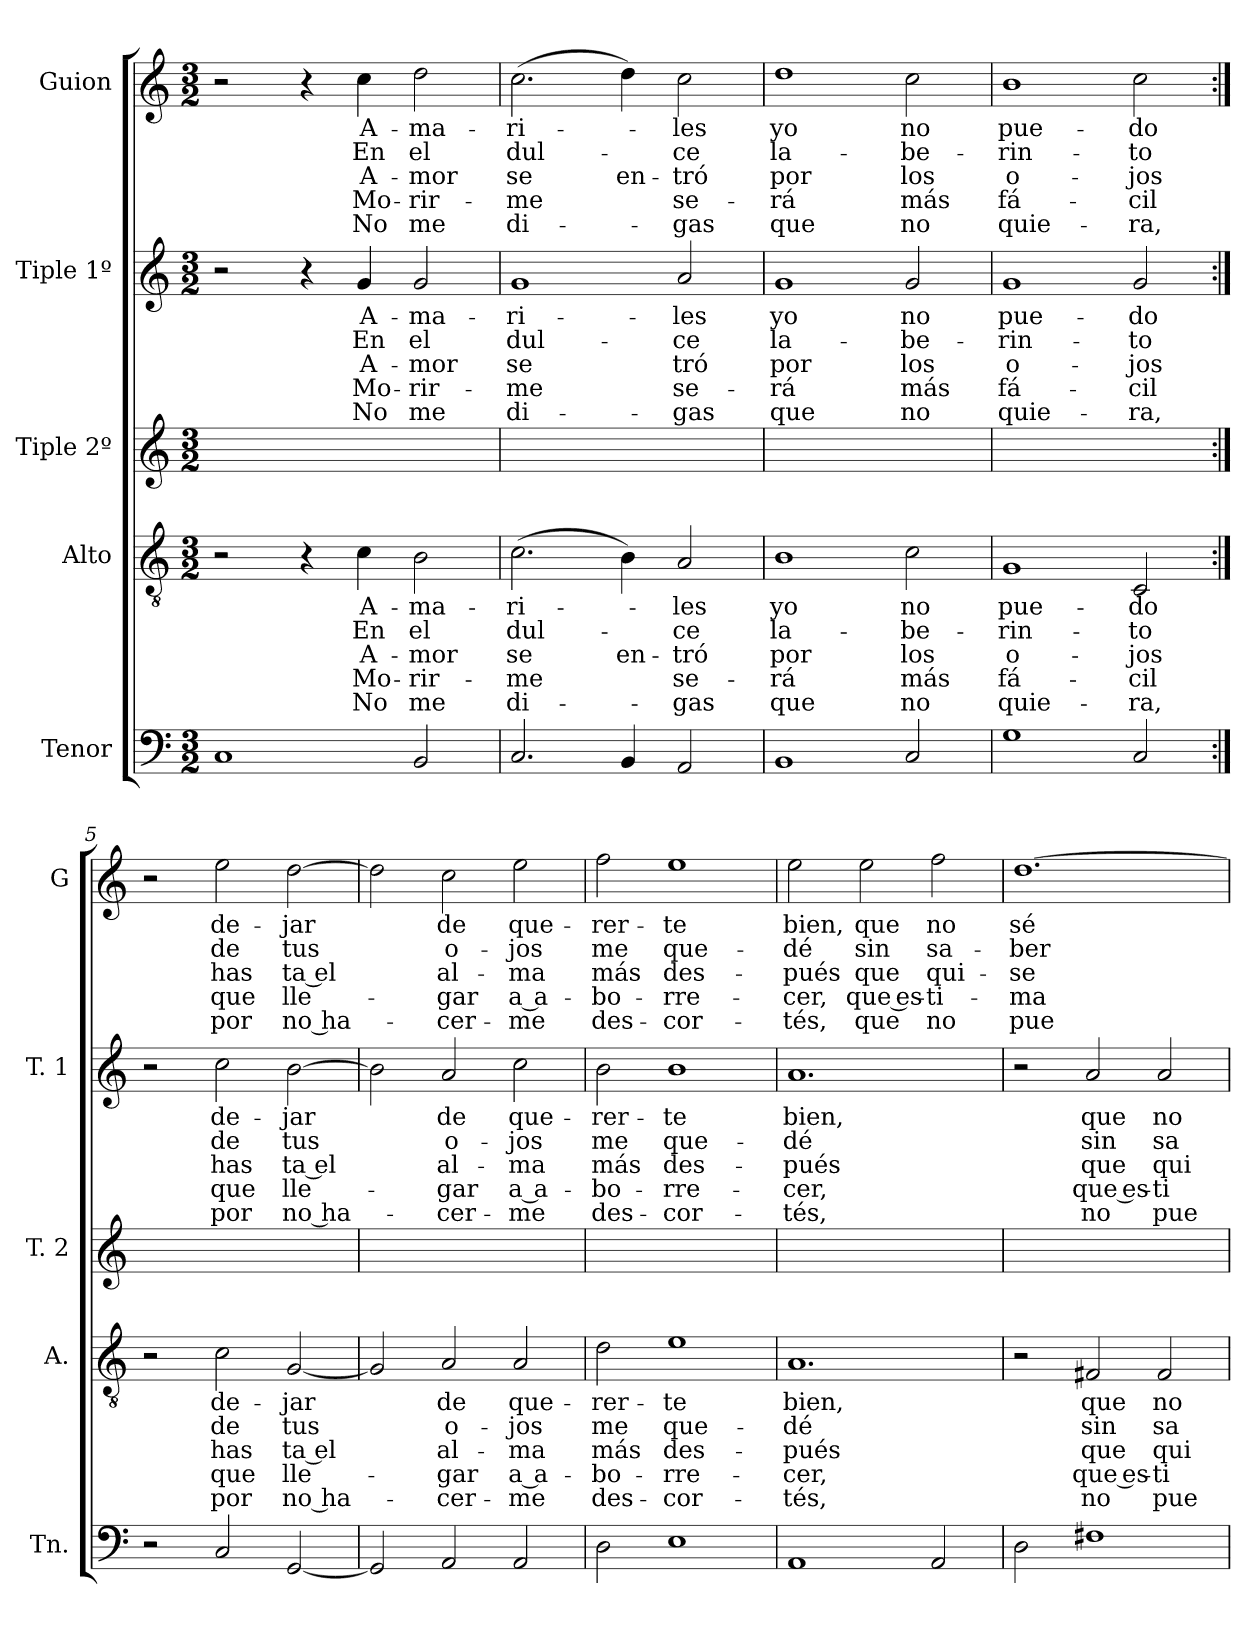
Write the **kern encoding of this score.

**kern	**kern	**text	**text	**text	**text	**text	**kern	**kern	**text	**text	**text	**text	**text	**kern	**text	**text	**text	**text	**text
*part5	*part4	*part4	*part4	*part4	*part4	*part4	*part3	*part2	*part2	*part2	*part2	*part2	*part2	*part1	*part1	*part1	*part1	*part1	*part1
*staff5	*staff4	*staff4	*staff4	*staff4	*staff4	*staff4	*staff3	*staff2	*staff2	*staff2	*staff2	*staff2	*staff2	*staff1	*staff1	*staff1	*staff1	*staff1	*staff1
*I"Tenor	*I"Alto	*	*	*	*	*	*I"Tiple 2º	*I"Tiple 1º	*	*	*	*	*	*I"Guion	*	*	*	*	*
*I'Tn.	*I'A.	*	*	*	*	*	*I'T. 2	*I'T. 1	*	*	*	*	*	*I'G	*	*	*	*	*
*clefF4	*clefGv2	*	*	*	*	*	*clefG2	*clefG2	*	*	*	*	*	*clefG2	*	*	*	*	*
*M3/2	*M3/2	*	*	*	*	*	*M3/2	*M3/2	*	*	*	*	*	*M3/2	*	*	*	*	*
=1	=1	=1	=1	=1	=1	=1	=1	=1	=1	=1	=1	=1	=1	=1	=1	=1	=1	=1	=1
1C	2r	.	.	.	.	.	1.ryy	2r	.	.	.	.	.	2r	.	.	.	.	.
.	4r	.	.	.	.	.	.	4r	.	.	.	.	.	4r	.	.	.	.	.
.	4c	A-	En	A-	Mo-	No	.	4g	A-	En	A-	Mo-	No	4cc	A-	En	A-	Mo-	No
2BB	2B	-ma-	el	-mor	-rir-	me	.	2g	-ma-	el	-mor	-rir-	me	2dd	-ma-	el	-mor	-rir-	me
=2	=2	=2	=2	=2	=2	=2	=2	=2	=2	=2	=2	=2	=2	=2	=2	=2	=2	=2	=2
2.C	(2.c	-ri-	dul-	se	-me	di-	1.ryy	1g	-ri-	dul-	se	-me	di-	(2.cc	-ri-	dul-	se	-me	di-
4BB	4B)	.	.	en-	.	.	.	.	.	.	.	.	.	4dd)	.	.	en-	.	.
2AA	2A	-les	-ce	-tró	se-	-gas	.	2a	-les	-ce	-tró	se-	-gas	2cc	-les	-ce	-tró	se-	-gas
=3	=3	=3	=3	=3	=3	=3	=3	=3	=3	=3	=3	=3	=3	=3	=3	=3	=3	=3	=3
1BB	1B	yo	la-	por	-rá	que	1.ryy	1g	yo	la-	por	-rá	que	1dd	yo	la-	por	-rá	que
2C	2c	no	-be-	los	más	no	.	2g	no	-be-	los	más	no	2cc	no	-be-	los	más	no
=4	=4	=4	=4	=4	=4	=4	=4	=4	=4	=4	=4	=4	=4	=4	=4	=4	=4	=4	=4
1G	1G	pue-	-rin-	o-	fá-	quie-	1.ryy	1g	pue-	-rin-	o-	fá-	quie-	1b	pue-	-rin-	o-	fá-	quie-
2C	2C	-do	-to	-jos	-cil	-ra,	.	2g	-do	-to	-jos	-cil	-ra,	2cc	-do	-to	-jos	-cil	-ra,
=5:|!	=5:|!	=5:|!	=5:|!	=5:|!	=5:|!	=5:|!	=5:|!	=5:|!	=5:|!	=5:|!	=5:|!	=5:|!	=5:|!	=5:|!	=5:|!	=5:|!	=5:|!	=5:|!	=5:|!
2r	2r	.	.	.	.	.	1.ryy	2r	.	.	.	.	.	2r	.	.	.	.	.
2C	2c	de-	de	has	que	por	.	2cc	de-	de	has	que	por	2ee	de-	de	has	que	por
[2GG	[2G	-jar	tus	ta el	lle-	no ha-	.	[2b	-jar	tus	ta el	lle-	no ha-	[2dd	-jar	tus	ta el	lle-	no ha-
=6	=6	=6	=6	=6	=6	=6	=6	=6	=6	=6	=6	=6	=6	=6	=6	=6	=6	=6	=6
2GG]	2G]	.	.	.	.	.	1.ryy	2b]	.	.	.	.	.	2dd]	.	.	.	.	.
2AA	2A	de	o-	al-	-gar	-cer-	.	2a	de	o-	al-	-gar	-cer-	2cc	de	o-	al-	-gar	-cer-
2AA	2A	que-	-jos	-ma	a a-	-me	.	2cc	que-	-jos	-ma	a a-	-me	2ee	que-	-jos	-ma	a a-	-me
=7	=7	=7	=7	=7	=7	=7	=7	=7	=7	=7	=7	=7	=7	=7	=7	=7	=7	=7	=7
2D	2d	-rer-	me	más	-bo-	des-	1.ryy	2b	-rer-	me	más	-bo-	des-	2ff	-rer-	me	más	-bo-	des-
1E	1e	-te	que-	des-	-rre-	-cor-	.	1b	-te	que-	des-	-rre-	-cor-	1ee	-te	que-	des-	-rre-	-cor-
=8	=8	=8	=8	=8	=8	=8	=8	=8	=8	=8	=8	=8	=8	=8	=8	=8	=8	=8	=8
1AA	1.A	bien,	-dé	-pués	-cer,	-tés,	1.ryy	1.a	bien,	-dé	-pués	-cer,	-tés,	2ee	bien,	-dé	-pués	-cer,	-tés,
.	.	.	.	.	.	.	.	.	.	.	.	.	.	2ee	que	sin	que	que es-	que
2AA	.	.	.	.	.	.	.	.	.	.	.	.	.	2ff	no	sa-	qui-	-ti-	no
=9	=9	=9	=9	=9	=9	=9	=9	=9	=9	=9	=9	=9	=9	=9	=9	=9	=9	=9	=9
2D	2r	.	.	.	.	.	1.ryy	2r	.	.	.	.	.	[1.dd	sé	-ber	-se	-ma	pue-
1F#X	2F#X	que	sin	que	que es-	no	.	2a	que	sin	que	que es-	no	.	.	.	.	.	.
.	2F#	no	sa-	qui-	-ti-	pue-	.	2a	no	sa-	qui-	-ti-	pue-	.	.	.	.	.	.
=	=	=	=	=	=	=	=	=	=	=	=	=	=	=	=	=	=	=	=
*-	*-	*-	*-	*-	*-	*-	*-	*-	*-	*-	*-	*-	*-	*-	*-	*-	*-	*-	*-
